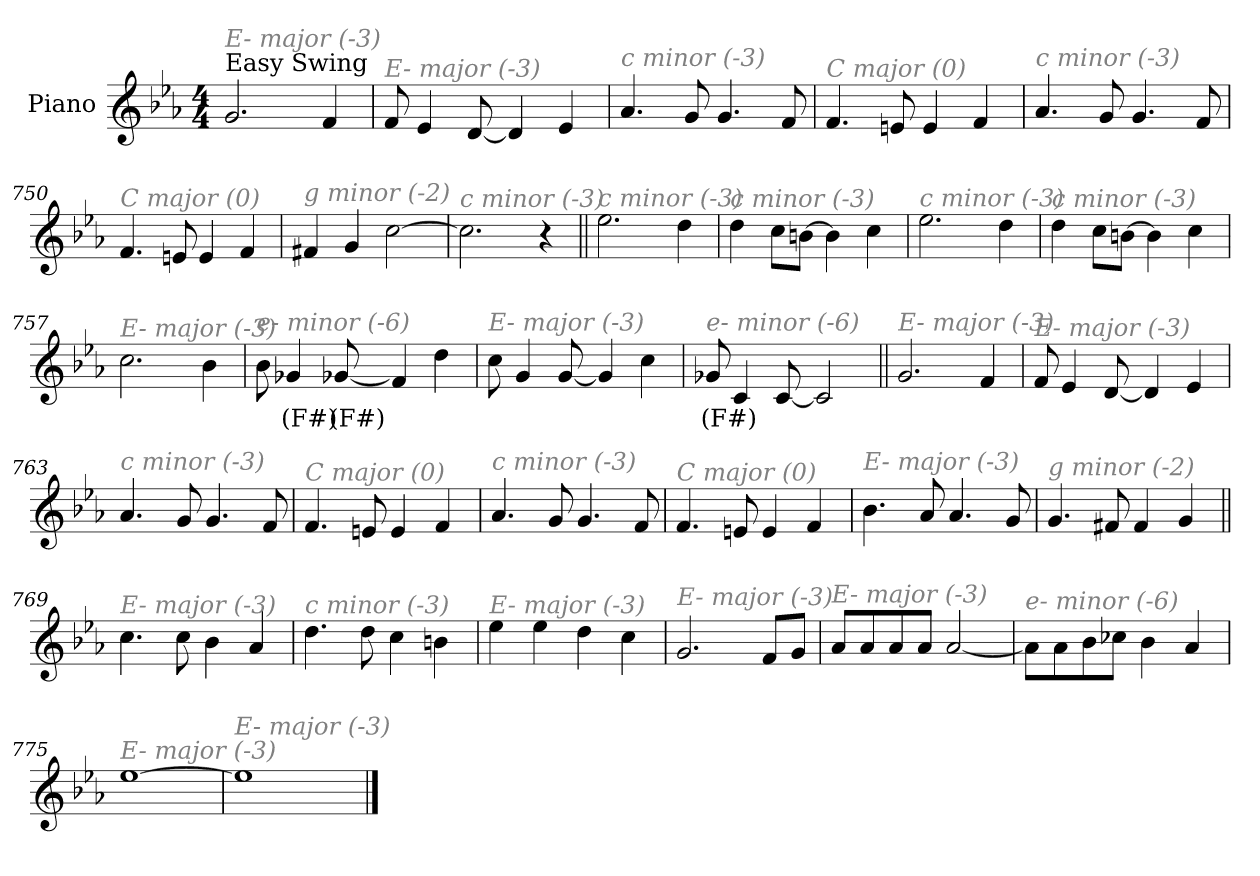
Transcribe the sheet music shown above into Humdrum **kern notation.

**kern	**text
*part1	*part1
*staff1	*staff1
*I"Piano	*
*I'Pno.	*
*clefG2	*
*k[b-e-a-]	*
*M4/4	*
*MM80	*
=1	=1
!LO:TX:a:t=Easy Swing	!
!LO:TX:i:color=#808080:t=E- major (-3)	!
2.g/	.
4f/	.
=746	=746
!LO:TX:i:color=#808080:t=E- major (-3)	!
8f/	.
4e-/	.
[8d/	.
4d/]	.
4e-/	.
=747	=747
!LO:TX:i:color=#808080:t=c minor (-3)	!
4.a-/	.
8g/	.
4.g/	.
8f/	.
=748	=748
!LO:TX:i:color=#808080:t=C major (0)	!
4.f/	.
8en/	.
4e/	.
4f/	.
!!LO:LB:g=z
=749	=749
!LO:TX:i:color=#808080:t=c minor (-3)	!
4.a-/	.
8g/	.
4.g/	.
8f/	.
=750	=750
!LO:TX:i:color=#808080:t=C major (0)	!
4.f/	.
8en/	.
4e/	.
4f/	.
=751	=751
!LO:TX:i:color=#808080:t=g minor (-2)	!
4f#X/	.
4g/	.
[2cc\	.
=752	=752
!LO:TX:i:color=#808080:t=c minor (-3)	!
2.cc\]	.
4r	.
!!LO:LB:g=z
=753||	=753||
!LO:TX:i:color=#808080:t=c minor (-3)	!
2.ee-\	.
4dd\	.
=754	=754
!LO:TX:i:color=#808080:t=c minor (-3)	!
4dd\	.
8cc\L	.
[8bn\J	.
4b\]	.
4cc\	.
=755	=755
!LO:TX:i:color=#808080:t=c minor (-3)	!
2.ee-\	.
4dd\	.
=756	=756
!LO:TX:i:color=#808080:t=c minor (-3)	!
4dd\	.
8cc\L	.
[8bn\J	.
4b\]	.
4cc\	.
!!LO:LB:g=z
=757	=757
!LO:TX:i:color=#808080:t=E- major (-3)	!
2.cc\	.
4b-\	.
=758	=758
!LO:TX:i:color=#808080:t=e- minor (-6)	!
8b-\	.
4g-Xi/	(F#)
[8g-Xi/	(F#)
4f#/]	.
4dd\	.
=759	=759
!LO:TX:i:color=#808080:t=E- major (-3)	!
8cc\	.
4g/	.
[8g/	.
4g/]	.
4cc\	.
=760	=760
!LO:TX:i:color=#808080:t=e- minor (-6)	!
8g-Xi/	(F#)
4c/	.
[8c/	.
2c/]	.
!!LO:LB:g=z
=761||	=761||
!LO:TX:i:color=#808080:t=E- major (-3)	!
2.g/	.
4f/	.
=762	=762
!LO:TX:i:color=#808080:t=E- major (-3)	!
8f/	.
4e-/	.
[8d/	.
4d/]	.
4e-/	.
=763	=763
!LO:TX:i:color=#808080:t=c minor (-3)	!
4.a-/	.
8g/	.
4.g/	.
8f/	.
=764	=764
!LO:TX:i:color=#808080:t=C major (0)	!
4.f/	.
8en/	.
4e/	.
4f/	.
!!LO:LB:g=z
=765	=765
!LO:TX:i:color=#808080:t=c minor (-3)	!
4.a-/	.
8g/	.
4.g/	.
8f/	.
=766	=766
!LO:TX:i:color=#808080:t=C major (0)	!
4.f/	.
8en/	.
4e/	.
4f/	.
=767	=767
!LO:TX:i:color=#808080:t=E- major (-3)	!
4.b-\	.
8a-/	.
4.a-/	.
8g/	.
=768	=768
!LO:TX:i:color=#808080:t=g minor (-2)	!
4.g/	.
8f#X/	.
4f#/	.
4g/	.
!!LO:LB:g=z
=769||	=769||
!LO:TX:i:color=#808080:t=E- major (-3)	!
4.cc\	.
8cc\	.
4b-\	.
4a-/	.
=770	=770
!LO:TX:i:color=#808080:t=c minor (-3)	!
4.dd\	.
8dd\	.
4cc\	.
4bn\	.
=771	=771
!LO:TX:i:color=#808080:t=E- major (-3)	!
4ee-\	.
4ee-\	.
4dd\	.
4cc\	.
=772	=772
!LO:TX:i:color=#808080:t=E- major (-3)	!
2.g/	.
8f/L	.
8g/J	.
!!LO:LB:g=z
=773	=773
!LO:TX:i:color=#808080:t=E- major (-3)	!
8a-/L	.
8a-/	.
8a-/	.
8a-/J	.
[2a-/	.
=774	=774
!LO:TX:i:color=#808080:t=e- minor (-6)	!
8a-\L]	.
8a-\	.
8b-\	.
8cc-X\J	.
4b-\	.
4a-/	.
=775	=775
!LO:TX:i:color=#808080:t=E- major (-3)	!
[1ee-	.
=776	=776
!LO:TX:i:color=#808080:t=E- major (-3)	!
1ee-]	.
==	==
*-	*-
